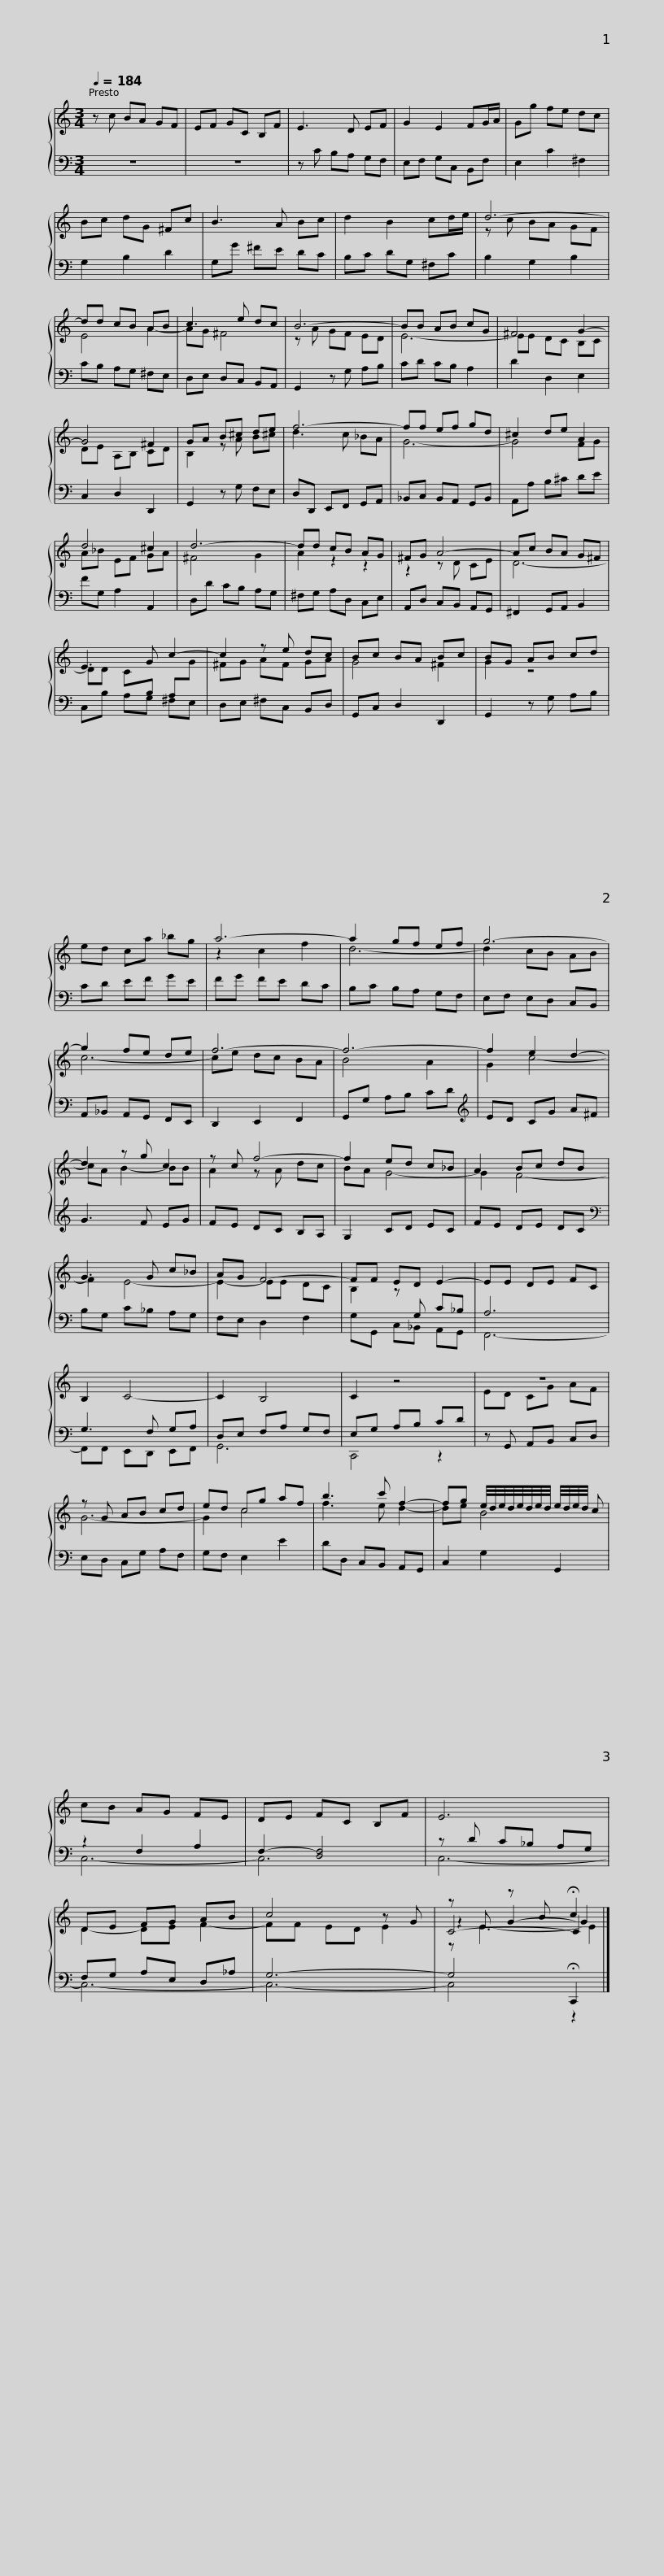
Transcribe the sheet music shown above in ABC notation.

X:1
%%score { ( 1 3 5 6 ) | ( 2 4 ) }
L:1/8
Q:1/4=184
M:3/4
I:linebreak $
K:C
V:1 treble
V:3 treble
V:5 treble
V:6 treble
V:2 bass
V:4 bass
V:1
 z c BA GF | EF GC B,F | E3 D EF | G2 E2 FG/A/ | Gg fe dc | %5
 Bc dG ^Fc |$ B3 A Bc | d2 B2 cd/e/ | d6- | dd cB AB | %10
 c3 e dc | B6- |$ BB AB cG | ^F4 G2- | G4 ^F2 | %15
 GA B^c de | f6- | ff ef gd |$ ^c2 de A2 | d4 ^c2 | %20
 d6- | dd cB AG | ^FG A4- | Ac BA G^F |$ E3 G c2- | %25
 c2 z e dc | Bc BA Bc | BG AB cd | ed ca _bg |$ a6- | %30
 a2 gf ef | g6- | g2 fe de | f6- | f6- |$ %35
 f2 e2 d2- | d2 z g c2 | z c f4- | f2 ed c_B | A2 Bc dB |$ %40
 G3 G c_B | AG F4- | FF ED E2- | EE DE FC | B,2 C4- | %45
 C2 B,4 |$ C2 z4 | z6 | z G AB cd | ed cg af | %50
 b3 c' f2- |$ fg e/4d/4e/4d/4e/4d/4e/4d/4 e/4d/4e/4d/4 c | cB AG FE | DE FC B,F | E6 | %55
 DE FG AB |$ c4 z G | z E z B !fermata!c2 |] %58
V:2
 z6 | z6 | z C B,A, G,F, | E,F, G,C, B,,F, | E,2 C2 ^F,2 | %5
 G,2 B,2 D2 |$ G,G ^FE DC | B,C DG, ^F,C | B,2 G,2 B,2 | CB, A,G, ^F,E, | %10
 D,E, D,C, B,,A,, | G,,2 z G, A,B, |$ CD CB, A,2 | D2 D,2 E,2 | C,2 D,2 D,,2 | %15
 G,,2 z G, F,E, | D,D,, E,,F,, G,,A,, | _B,,C, B,,A,, G,,B,, |$ A,,A, B,^C DE | FG, A,2 A,,2 | %20
 D,D CB, A,G, | ^F,G, A,D, C,E, | A,,D, C,B,, A,,G,, | ^F,,2 G,,A,, B,,2 |$ C,B, A,G, ^F,E, | %25
 D,E, ^F,C, B,,D, | G,,C, D,2 D,,2 | G,,2 z G, A,B, | CD EF GE |$ FG FE DC | %30
 B,C B,A, G,F, | E,F, E,D, C,B,, | A,,_B,, A,,G,, F,,E,, | D,,2 E,,2 F,,2 | G,,G, A,B, CD |$ %35
[K:treble] ED CG A^F | G3 F EG | FE DC B,A, | G,2 CD EC | FE DE DC |$ %40
[K:bass] B,G, C_B, A,G, | F,E, D,2 F,2 | G,G,, C,_B,, A,,G,, | F,,6- | F,,F,, E,,D,, E,,F,, | %45
 G,,6 |$ C,,4 z2 | z G,, A,,B,, C,D, | E,D, C,G, A,F, | G,F, E,2 E2 | %50
 DD, C,B,, A,,G,, |$ C,2 G,2 G,,2 | z2 F,2 A,2 | F,2- [D,F,]4 | z D C_B, A,G, | %55
 F,G, A,E, D,_A, |$ G,6- | G,4 !fermata!C,,2 |] %58
V:3
 x6 | x6 | x6 | x6 | x6 | %5
 x6 |$ x6 | x6 | z c BA GF | E4 A2- | %10
 AG ^F4 | z A GF ED |$ E6- | EE DC B,C | DE A,B, CD | %15
 B,2 z A B^c | d3 c _BA | G6- |$ G4 FG | A_B EF GA | %20
 ^F4 G2 | A2 z2 z2 | z2 z D CE | D6- |$ DD C[I:staff +1]B, A,[I:staff -1]G | %25
 ^FG AF GA | G4 ^F2 | G2 z4 | x6 |$ z2 c2 f2 | %30
 d6- | d2 cB AB | c6- | ce dc BA | B4 A2 |$ %35
 G2 c4- | cA B2- BB | A2 z A dc | BA G4- | G2 F4- |$ %40
 F2 E4- | E2- EE DC | B,2 z[I:staff +1] G, C_B, | A,6 | G,3 F, G,A, | %45
 D,E, F,A, G,F, |$ E,G, A,B, CD |[I:staff -1] ED CG AF | G6- | G2 c4 | %50
 f3 e d2- |$ de B4 | x6 | x6 | x6 | %55
 D2- DE F2- |$ FF ED E2 | C4- C2 |] %58
V:4
 x6 | x6 | x6 | x6 | x6 | %5
 x6 |$ x6 | x6 | x6 | x6 | %10
 x6 | x6 |$ x6 | x6 | x6 | %15
 x6 | x6 | x6 |$ x6 | x6 | %20
 x6 | x6 | x6 | x6 |$ x6 | %25
 x6 | x6 | x6 | x6 |$ x6 | %30
 x6 | x6 | x6 | x6 | x6 |$ %35
[K:treble] x6 | x6 | x6 | x6 | x6 |$ %40
[K:bass] x6 | x6 | x6 | x6 | x6 | %45
 x6 |$ x6 | x6 | x6 | x6 | %50
 x6 |$ x6 | C,6- | C,6 | C,6- | %55
 C,6- |$ C,6- | C,4 z2 |] %58
V:5
 x6 | x6 | x6 | x6 | x6 | %5
 x6 |$ x6 | x6 | x6 | x6 | %10
 x6 | x6 |$ x6 | x6 | x6 | %15
 x6 | x6 | x6 |$ x6 | x6 | %20
 x6 | x6 | x6 | x6 |$ x6 | %25
 x6 | x6 | x6 | x6 |$ x6 | %30
 x6 | x6 | x6 | x6 | x6 |$ %35
 x6 | x6 | x6 | x6 | x6 |$ %40
 x6 | x6 | x6 | x6 | x6 | %45
 x6 |$ x6 | x6 | x6 | x6 | %50
 x6 |$ x6 | x6 | x6 | x6 | %55
 x6 |$ x6 | z2 G2- G2 |] %58
V:6
 x6 | x6 | x6 | x6 | x6 | %5
 x6 |$ x6 | x6 | x6 | x6 | %10
 x6 | x6 |$ x6 | x6 | x6 | %15
 x6 | x6 | x6 |$ x6 | x6 | %20
 x6 | x6 | x6 | x6 |$ x6 | %25
 x6 | x6 | x6 | x6 |$ x6 | %30
 x6 | x6 | x6 | x6 | x6 |$ %35
 x6 | x6 | x6 | x6 | x6 |$ %40
 x6 | x6 | x6 | x6 | x6 | %45
 x6 |$ x6 | x6 | x6 | x6 | %50
 x6 |$ x6 | x6 | x6 | x6 | %55
 x6 |$ x6 | z E3- E2 |] %58
